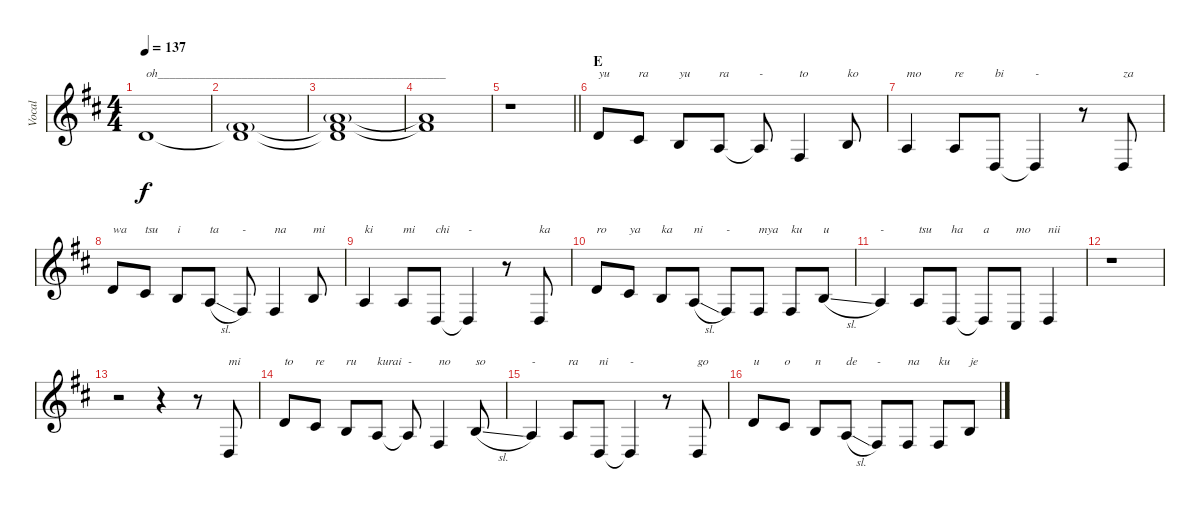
\track ("Vocal" "Vocal") {instrument clarinet}
\staff {score}
\tuning (E4 B3 G3 D3 A2 E2) {hide}
\ts (4 4)
\tempo 137
\clef g2
\ks d
7.3.1{txt "oh________________________________________________" dy f} |
(7.2{g} 7.3{t}).1 |
(5.1{g} 7.2{t} 7.3{t}).1 |
(5.1{t} 7.2{t}).1 |
\barLineRight lightlight
r.1 |
\section ("" "E")
3.2.8{txt "yu"} 2.2.8{txt "ra"} 0.2.8{txt "yu"} 2.3.8{txt "ra"} 2.3{t}.8{txt "-"} 4.4.4{txt "to"} 0.2.8{txt "ko"} |
2.3.4{txt "mo"} 2.3.8{txt "re"} 0.4.8{txt "bi"} 0.4{t}.4{txt "-"} r.8 0.4.8{txt "za"} |
3.2.8{txt "wa"} 2.2.8{txt "tsu"} 0.2.8{txt "i"} 7.4{sl}.8{txt "ta"} 4.4.8{txt "-"} 4.4.4{txt "na"} 0.2.8{txt "mi"} |
2.3.4{txt "ki"} 2.3.8{txt "mi"} 0.4.8{txt "chi"} 0.4{t}.4{txt "-"} r.8 0.4.8{txt "ka"} |
3.2.8{txt "ro"} 2.2.8{txt "ya"} 0.2.8{txt "ka"} 7.4{sl}.8{txt "ni"} 4.4.8{txt "-"} 4.4.8{txt "mya"} 4.4.8{txt "ku"} 4.3{sl}.8{txt "u"} |
2.3.4{txt "-"} 2.3.8{txt "tsu"} 0.4.8{txt "ha"} 0.4{t}.8{txt "a"} 4.5.8{txt "mo"} 0.4.4{txt "nii"} |
r.1 |
r.2 r.4 r.8 0.4.8{txt "mi"} |
3.2.8{txt "to"} 2.2.8{txt "re"} 0.2.8{txt "ru"} 2.3.8{txt "kurai"} 2.3{t}.8{txt "-"} 4.4.4{txt "no"} 4.3{sl}.8{txt "so"} |
2.3.4{txt "-"} 2.3.8{txt "ra"} 0.4.8{txt "ni"} 0.4{t}.4{txt "-"} r.8 0.4.8{txt "go"} |
3.2.8{txt "u"} 2.2.8{txt "o"} 0.2.8{txt "n"} 7.4{sl}.8{txt "de"} 4.4.8{txt "-"} 4.4.8{txt "na"} 4.4.8{txt "ku"} 0.2.8{txt "je"}
